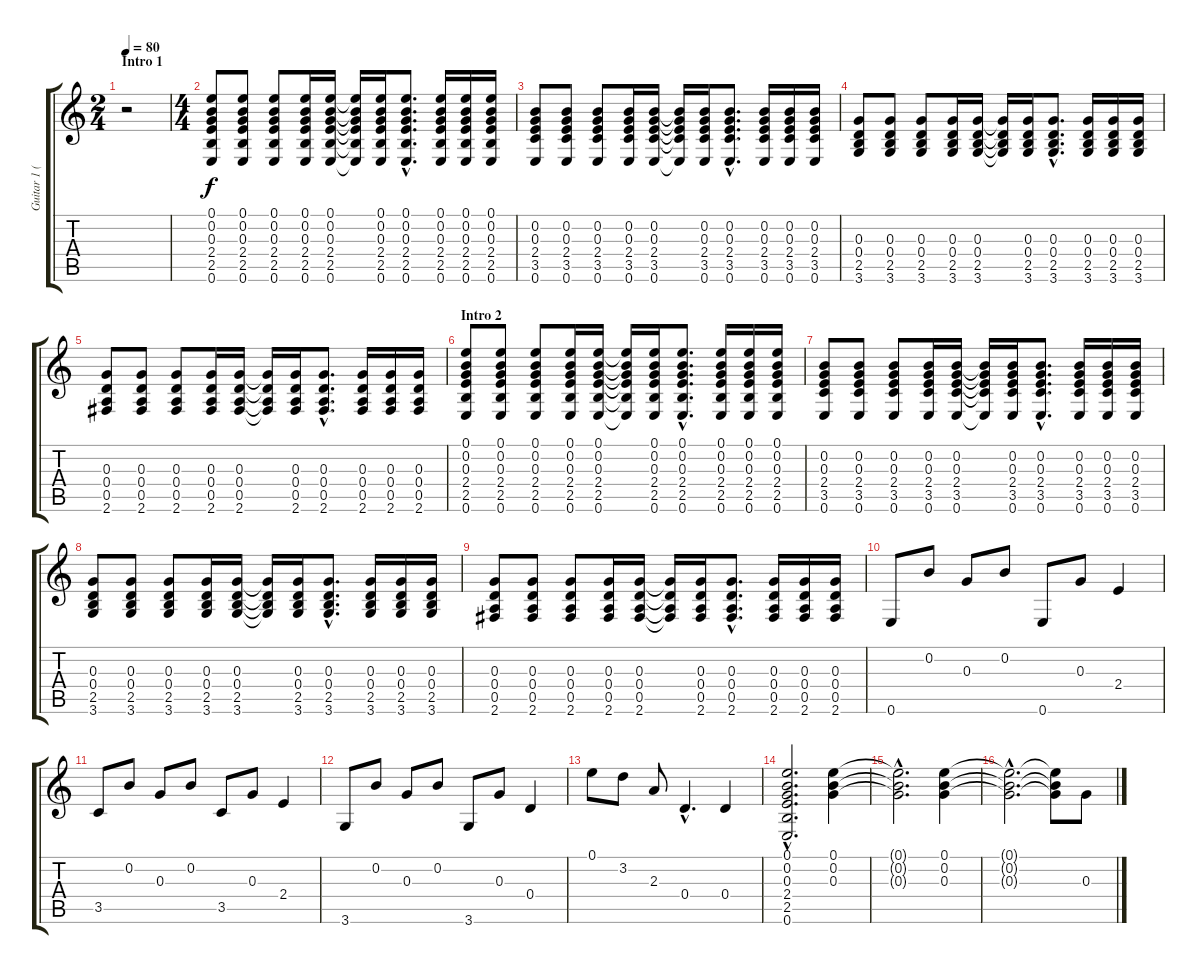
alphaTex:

\track ("Guitar 1 (Rythm)" "Guitar 1 (") {instrument electricguitarclean}
\staff {score tabs}
\tuning (E4 B3 G3 D3 A2 E2) {hide}
\ts (2 4)
\section ("" "Intro 1")
\tempo 80
\clef g2
\ks c
r.2{dy f instrument electricguitarclean} |
\ts (4 4)
(0.1 0.2 0.3 2.4 2.5 0.6).8 (0.1 0.2 0.3 2.4 2.5 0.6).8 (0.1 0.2 0.3 2.4 2.5 0.6).8 (0.1 0.2 0.3 2.4 2.5 0.6).16 (0.1 0.2 0.3 2.4 2.5 0.6).16 (0.1{t} 0.2{t} 0.3{t} 2.4{t} 2.5{t} 0.6{t}).16 (0.1 0.2 0.3 2.4 2.5 0.6).16 (0.1{hac} 0.2{hac} 0.3{hac} 2.4{hac} 2.5{hac} 0.6{hac}).8{d} (0.1 0.2 0.3 2.4 2.5 0.6).16 (0.1 0.2 0.3 2.4 2.5 0.6).16 (0.1 0.2 0.3 2.4 2.5 0.6).16 |
(0.2 0.3 2.4 3.5 0.6).8 (0.2 0.3 2.4 3.5 0.6).8 (0.2 0.3 2.4 3.5 0.6).8 (0.2 0.3 2.4 3.5 0.6).16 (0.2 0.3 2.4 3.5 0.6).16 (0.2{t} 0.3{t} 2.4{t} 3.5{t} 0.6{t}).16 (0.2 0.3 2.4 3.5 0.6).16 (0.2{hac} 0.3{hac} 2.4{hac} 3.5{hac} 0.6{hac}).8{d} (0.2 0.3 2.4 3.5 0.6).16 (0.2 0.3 2.4 3.5 0.6).16 (0.2 0.3 2.4 3.5 0.6).16 |
(0.3 0.4 2.5 3.6).8 (0.3 0.4 2.5 3.6).8 (0.3 0.4 2.5 3.6).8 (0.3 0.4 2.5 3.6).16 (0.3 0.4 2.5 3.6).16 (0.3{t} 0.4{t} 2.5{t} 3.6{t}).16 (0.3 0.4 2.5 3.6).16 (0.3{hac} 0.4{hac} 2.5{hac} 3.6{hac}).8{d} (0.3 0.4 2.5 3.6).16 (0.3 0.4 2.5 3.6).16 (0.3 0.4 2.5 3.6).16 |
(0.3 0.4 0.5 2.6).8 (0.3 0.4 0.5 2.6).8 (0.3 0.4 0.5 2.6).8 (0.3 0.4 0.5 2.6).16 (0.3 0.4 0.5 2.6).16 (0.3{t} 0.4{t} 0.5{t} 2.6{t}).16 (0.3 0.4 0.5 2.6).16 (0.3{hac} 0.4{hac} 0.5{hac} 2.6{hac}).8{d} (0.3 0.4 0.5 2.6).16 (0.3 0.4 0.5 2.6).16 (0.3 0.4 0.5 2.6).16 |
\section ("" "Intro 2")
(0.1 0.2 0.3 2.4 2.5 0.6).8 (0.1 0.2 0.3 2.4 2.5 0.6).8 (0.1 0.2 0.3 2.4 2.5 0.6).8 (0.1 0.2 0.3 2.4 2.5 0.6).16 (0.1 0.2 0.3 2.4 2.5 0.6).16 (0.1{t} 0.2{t} 0.3{t} 2.4{t} 2.5{t} 0.6{t}).16 (0.1 0.2 0.3 2.4 2.5 0.6).16 (0.1{hac} 0.2{hac} 0.3{hac} 2.4{hac} 2.5{hac} 0.6{hac}).8{d} (0.1 0.2 0.3 2.4 2.5 0.6).16 (0.1 0.2 0.3 2.4 2.5 0.6).16 (0.1 0.2 0.3 2.4 2.5 0.6).16 |
(0.2 0.3 2.4 3.5 0.6).8 (0.2 0.3 2.4 3.5 0.6).8 (0.2 0.3 2.4 3.5 0.6).8 (0.2 0.3 2.4 3.5 0.6).16 (0.2 0.3 2.4 3.5 0.6).16 (0.2{t} 0.3{t} 2.4{t} 3.5{t} 0.6{t}).16 (0.2 0.3 2.4 3.5 0.6).16 (0.2{hac} 0.3{hac} 2.4{hac} 3.5{hac} 0.6{hac}).8{d} (0.2 0.3 2.4 3.5 0.6).16 (0.2 0.3 2.4 3.5 0.6).16 (0.2 0.3 2.4 3.5 0.6).16 |
(0.3 0.4 2.5 3.6).8 (0.3 0.4 2.5 3.6).8 (0.3 0.4 2.5 3.6).8 (0.3 0.4 2.5 3.6).16 (0.3 0.4 2.5 3.6).16 (0.3{t} 0.4{t} 2.5{t} 3.6{t}).16 (0.3 0.4 2.5 3.6).16 (0.3{hac} 0.4{hac} 2.5{hac} 3.6{hac}).8{d} (0.3 0.4 2.5 3.6).16 (0.3 0.4 2.5 3.6).16 (0.3 0.4 2.5 3.6).16 |
(0.3 0.4 0.5 2.6).8 (0.3 0.4 0.5 2.6).8 (0.3 0.4 0.5 2.6).8 (0.3 0.4 0.5 2.6).16 (0.3 0.4 0.5 2.6).16 (0.3{t} 0.4{t} 0.5{t} 2.6{t}).16 (0.3 0.4 0.5 2.6).16 (0.3{hac} 0.4{hac} 0.5{hac} 2.6{hac}).8{d} (0.3 0.4 0.5 2.6).16 (0.3 0.4 0.5 2.6).16 (0.3 0.4 0.5 2.6).16 |
0.6.8 0.2.8 0.3.8 0.2.8 0.6.8 0.3.8 2.4.4 |
3.5.8 0.2.8 0.3.8 0.2.8 3.5.8 0.3.8 2.4.4 |
3.6.8 0.2.8 0.3.8 0.2.8 3.6.8 0.3.8 0.4.4 |
0.1.8 3.2.8 2.3.8 0.4{hac}.4{d} 0.4.4 |
(0.1{hac} 0.2{hac} 0.3{hac} 2.4{hac} 2.5{hac} 0.6{hac}).2{d} (0.1 0.2 0.3).4 |
(0.1{hac t} 0.2{hac t} 0.3{hac t}).2{d} (0.1 0.2 0.3).4 |
(0.1{hac t} 0.2{hac t} 0.3{hac t}).2{d} (0.1{t} 0.2{t} 0.3{t}).8 0.3.8
